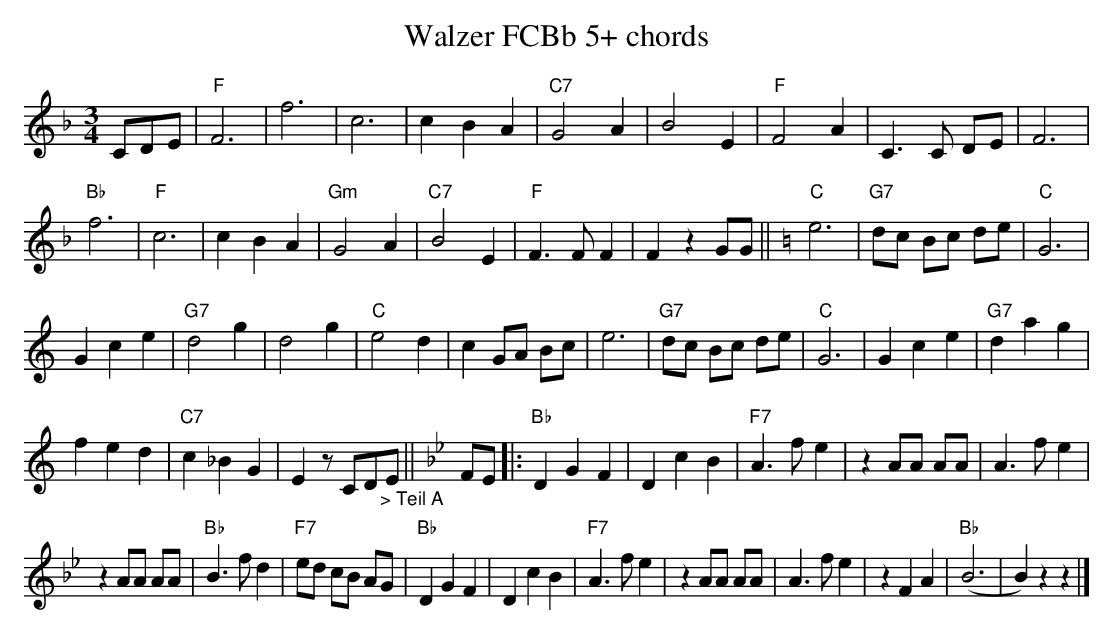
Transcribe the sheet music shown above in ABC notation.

X:1
T:Walzer FCBb 5+ chords
M:3/4
L:1/4
K:Fmaj%%MIDI gchordon
C/2D/2E/2 | "F"F3 | f3 | c3 | cBA | "C7"G2A | B2E | "F"F2A | C>C D/2E/2 | F3 |
"Bb"f3 | "F"c3 | cBA | "Gm"G2A | "C7"B2E | "F"F>FF | FzG/2G/2 || [K:Cmaj] "C"e3 | "G7"d/2c/2 B/2c/2 d/2e/2 | "C"G3 |
Gce | "G7"d2g | d2g | "C"e2d | c G/2A/2 B/2c/2 | e3 | "G7"d/2c/2 B/2c/2 d/2e/2 | "C"G3 | Gce | "G7"dag |
fed | "C7"c_BG | Ez/2 C/2D/2"_> Teil A"E/2 || [K:Bbmaj] F/2E/2 |: "Bb"DGF | DcB | "F7"A>fe | zA/2A/2 A/2A/2 | A>fe |
zA/2A/2 A/2A/2 | "Bb"B>fd | "F7"e/2d/2 c/2B/2 A/2G/2 | "Bb"DGF | DcB | "F7"A>fe | zA/2A/2 A/2A/2 | A>fe | zFA | "Bb"(B3 | B)zz |]
